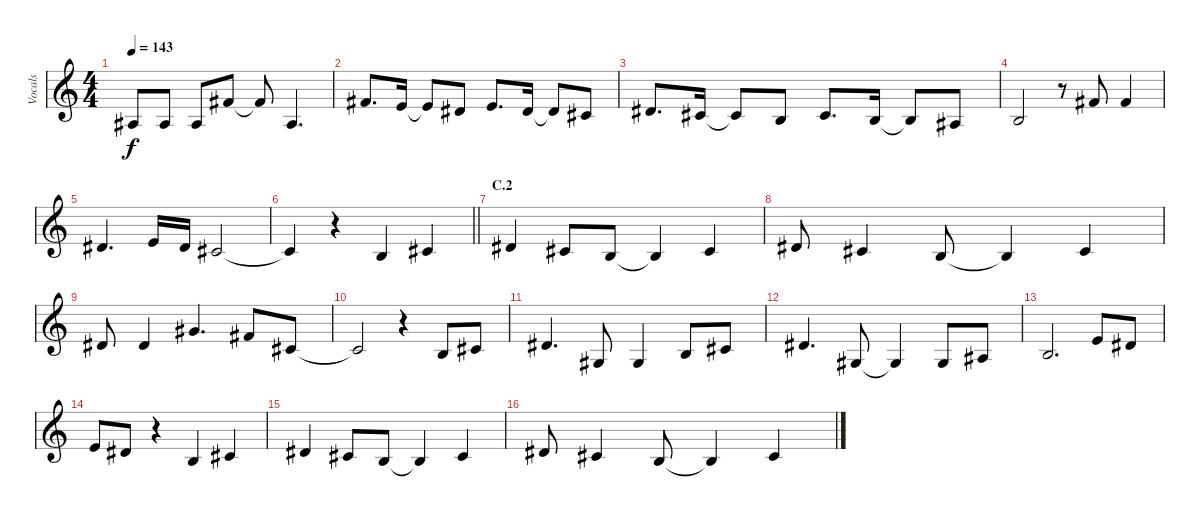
\track ("Vocals" "Vocals") {instrument lead8bassandlead}
\staff {score}
\tuning (Eb4 Bb3 Gb3 Db3 Ab2 Eb2) {hide}
\ts (4 4)
\tempo 143
\clef g2
\ks c
0.2.8{dy f} 0.2.8 0.2.8 3.1.8 3.1{t}.8 0.2.4{d} |
3.1.8{d} 1.1.16 1.1{t}.8 0.1.8 1.1.8{d} 0.1.16 0.1{t}.8 3.2.8 |
0.1.8{d} 3.2.16 3.2{t}.8 1.2.8 3.2.8{d} 1.2.16 1.2{t}.8 0.2.8 |
1.2.2 r.8 8.2.8 8.2.4 |
0.1.4{d} 1.1.16 0.1.16 3.2.2 |
\barLineRight lightlight
3.2{t}.4 r.4 1.2.4 3.2.4 |
\section ("" "C.2")
5.2.4 3.2.8 1.2.8 1.2{t}.4 3.2.4 |
5.2.8 3.2.4 1.2.8 1.2{t}.4 3.2.4 |
5.2.8 5.2.4 10.2.4{d} 8.2.8 3.2.8 |
3.2{t}.2 r.4 1.2.8 3.2.8 |
5.2.4{d} 7.4.8 2.3.4 1.2.8 3.2.8 |
5.2.4{d} 2.3.8 2.3{t}.4 2.3.8 0.2.8 |
1.2.2{d} 10.3.8 5.2.8 |
6.2.8 5.2.8 r.4 1.2.4 3.2.4 |
5.2.4 3.2.8 1.2.8 1.2{t}.4 3.2.4 |
5.2.8 3.2.4 1.2.8 1.2{t}.4 3.2.4
